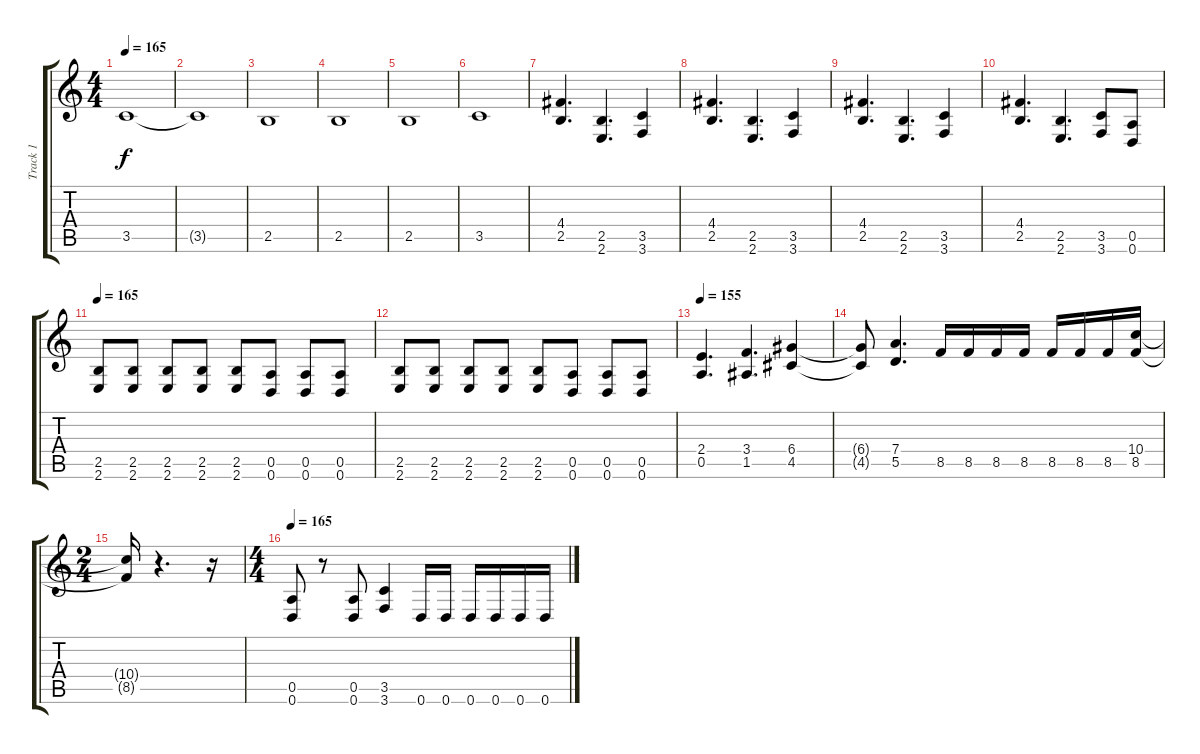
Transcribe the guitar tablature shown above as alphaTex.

\track ("Track 1" "Track 1") {instrument electricguitarclean}
\staff {score tabs}
\tuning (E4 B3 G3 D3 A2 D2) {hide}
\ts (4 4)
\tempo 165
\clef g2
\ks c
3.5.1{dy f} |
3.5{t}.1 |
2.5.1 |
2.5.1 |
2.5.1 |
3.5.1 |
(4.4 2.5).4{d} (2.5 2.6).4{d} (3.5 3.6).4 |
(4.4 2.5).4{d} (2.5 2.6).4{d} (3.5 3.6).4 |
(4.4 2.5).4{d} (2.5 2.6).4{d} (3.5 3.6).4 |
(4.4 2.5).4{d} (2.5 2.6).4{d} (3.5 3.6).8 (0.5 0.6).8 |
\tempo 165
(2.5 2.6).8 (2.5 2.6).8 (2.5 2.6).8 (2.5 2.6).8 (2.5 2.6).8 (0.5 0.6).8 (0.5 0.6).8 (0.5 0.6).8 |
(2.5 2.6).8 (2.5 2.6).8 (2.5 2.6).8 (2.5 2.6).8 (2.5 2.6).8 (0.5 0.6).8 (0.5 0.6).8 (0.5 0.6).8 |
\tempo 155
(2.4 0.5).4{d} (3.4 1.5).4{d} (6.4 4.5).4 |
(6.4{t} 4.5{t}).8 (7.4 5.5).4{d} 8.5.16 8.5.16 8.5.16 8.5.16 8.5.16 8.5.16 8.5.16 (10.4 8.5).16 |
\ts (2 4)
(10.4{t} 8.5{t}).16 r.4{d} r.16 |
\ts (4 4)
\tempo 165
(0.5 0.6).8 r.8 (0.5 0.6).8 (3.5 3.6).4 0.6.16 0.6.16 0.6.16 0.6.16 0.6.16 0.6.16
